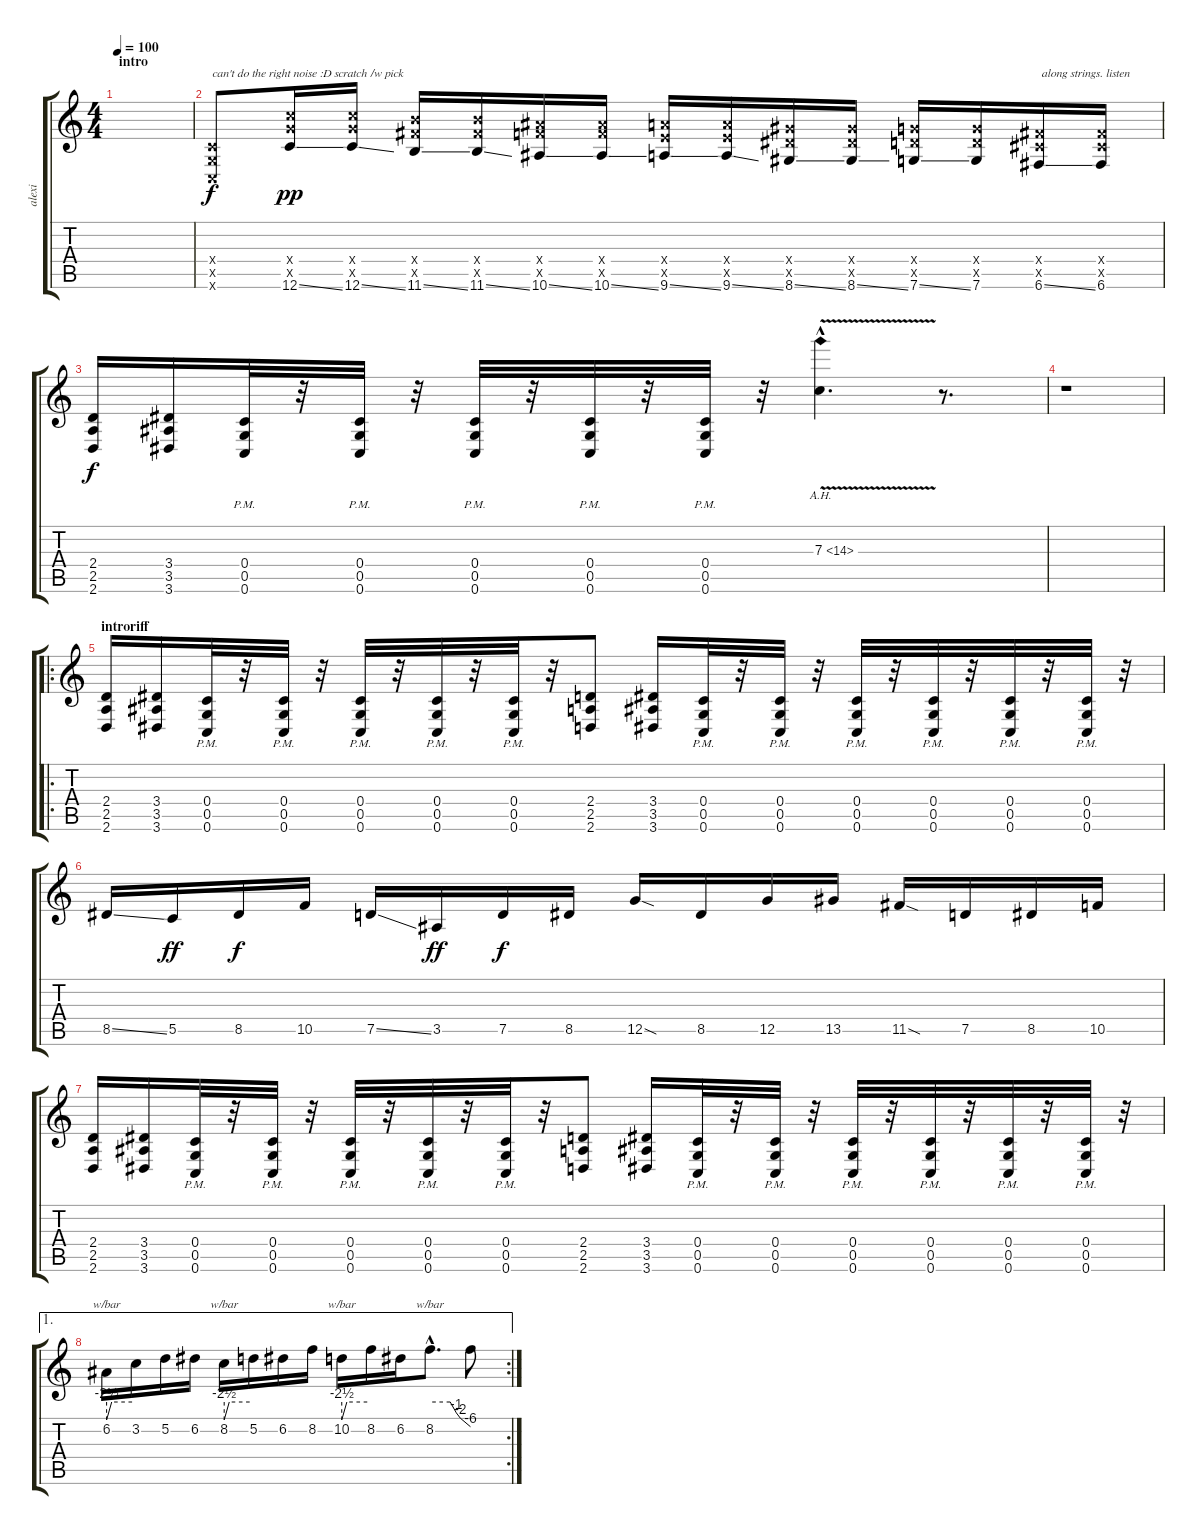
\track ("alexi" "alexi") {instrument distortionguitar}
\staff {score tabs}
\tuning (D4 A3 F3 C3 G2 C2) {hide}
\ts (4 4)
\section ("" "intro")
\tempo 100
\clef g2
\ks c
|
(0.4{x} 0.5{x} 0.6{x}).8{txt "can't do the right noise :D scratch /w pick"} (12.4{x} 12.5{x} 12.6{ss}).16{dy pp} (12.4{x} 12.5{x} 12.6{ss}).16 (11.4{x} 11.5{x} 11.6{ss}).16 (11.4{x} 11.5{x} 11.6{ss}).16 (10.4{x} 10.5{x} 10.6{ss}).16 (10.4{x} 10.5{x} 10.6{ss}).16 (9.4{x} 9.5{x} 9.6{ss}).16 (9.4{x} 9.5{x} 9.6{ss}).16 (8.4{x} 8.5{x} 8.6{ss}).16 (8.4{x} 8.5{x} 8.6{ss}).16 (7.4{x} 7.5{x} 7.6{ss}).16 (7.4{x} 7.5{x} 7.6).16 (6.4{x} 6.5{x} 6.6{ss}).16{txt " along strings. listen"} (6.4{x} 6.5{x} 6.6).16 |
(2.4 2.5 2.6).16{dy f} (3.4 3.5 3.6).16 (0.4{pm} 0.5{pm} 0.6{pm}).32 r.32 (0.4{pm} 0.5{pm} 0.6{pm}).32 r.32 (0.4{pm} 0.5{pm} 0.6{pm}).32 r.32 (0.4{pm} 0.5{pm} 0.6{pm}).32 r.32 (0.4{pm} 0.5{pm} 0.6{pm}).32 r.32 7.3{ah 7 v hac}.4{d} r.8{d} |
r.1 |
\ro
\section ("" "introriff")
(2.4 2.5 2.6).16 (3.4 3.5 3.6).16 (0.4{pm} 0.5 0.6).32 r.32 (0.4{pm} 0.5 0.6).32 r.32 (0.4{pm} 0.5 0.6).32 r.32 (0.4{pm} 0.5 0.6).32 r.32 (0.4{pm} 0.5 0.6).32 r.32 (2.4 2.5 2.6).8 (3.4 3.5 3.6).16 (0.4{pm} 0.5 0.6).32 r.32 (0.4{pm} 0.5 0.6).32 r.32 (0.4{pm} 0.5 0.6).32 r.32 (0.4{pm} 0.5 0.6).32 r.32 (0.4{pm} 0.5 0.6).32 r.32 (0.4{pm} 0.5 0.6).32 r.32 |
8.5{ss}.16 5.5.16{dy ff} 8.5.16{dy f} 10.5.16 7.5{ss}.16 3.5.16{dy ff} 7.5.16{dy f} 8.5.16 12.5{sod}.16 8.5.16 12.5.16 13.5.16 11.5{sod}.16 7.5.16 8.5.16 10.5.16 |
(2.4 2.5 2.6).16 (3.4 3.5 3.6).16 (0.4{pm} 0.5 0.6).32 r.32 (0.4{pm} 0.5 0.6).32 r.32 (0.4{pm} 0.5 0.6).32 r.32 (0.4{pm} 0.5 0.6).32 r.32 (0.4{pm} 0.5 0.6).32 r.32 (2.4 2.5 2.6).8 (3.4 3.5 3.6).16 (0.4{pm} 0.5 0.6).32 r.32 (0.4{pm} 0.5 0.6).32 r.32 (0.4{pm} 0.5 0.6).32 r.32 (0.4{pm} 0.5 0.6).32 r.32 (0.4{pm} 0.5 0.6).32 r.32 (0.4{pm} 0.5 0.6).32 r.32 |
\ae 1
\rc 2
6.2.16{tbe (custom default 0 -10 12 0 60 0)} 3.2.16 5.2.16 6.2.16 8.2.16{tbe (custom default 0 -10 12 0 60 0)} 5.2.16 6.2.16 8.2.16 10.2.16{tbe (custom default 0 -10 12 0 60 0)} 8.2.16 6.2.16 8.2{hac}.8{d tbe (custom default 0 0 30 0 39 -4 45 -8 60 -24)} 8.2{t}.8
